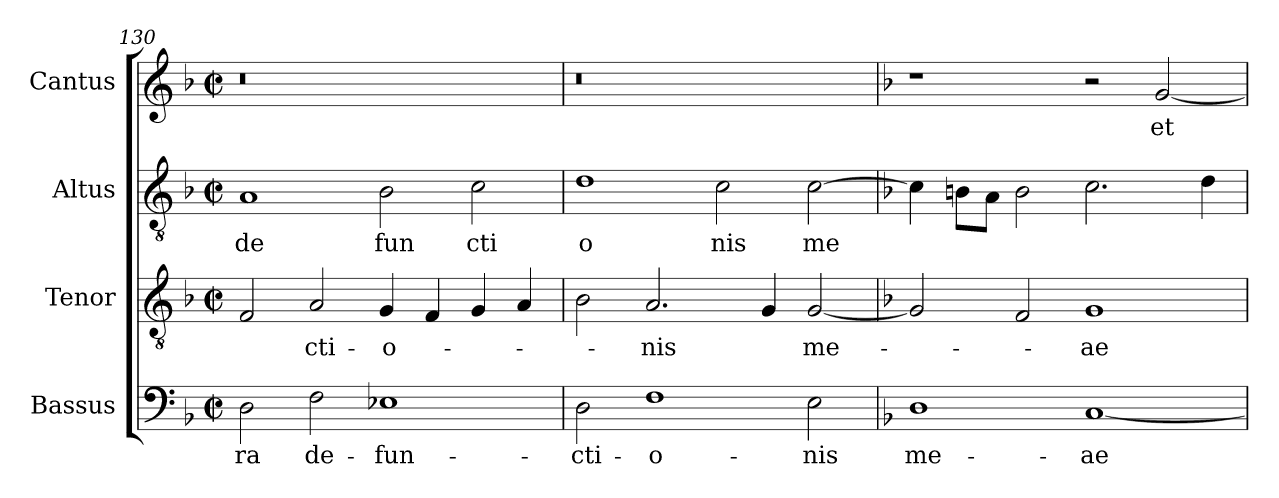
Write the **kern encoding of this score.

**kern	**text	**kern	**text	**kern	**text	**kern	**text
*part4	*part4	*part3	*part3	*part2	*part2	*part1	*part1
*staff4	*staff4	*staff3	*staff3	*staff2	*staff2	*staff1	*staff1
*I"Bassus	*	*I"Tenor	*	*I"Altus	*	*I"Cantus	*
!!LO:LB:g=z
*clefF4	*	*clefGv2	*	*clefGv2	*	*clefG2	*
*k[b-]	*	*k[b-]	*	*k[b-]	*	*k[b-]	*
*F:	*	*F:	*	*F:	*	*F:	*
*M2/2	*	*M2/2	*	*M2/2	*	*M2/2	*
*met(c|)	*	*met(c|)	*	*met(c|)	*	*met(c|)	*
=130	=130	=130	=130	=130	=130	=130	=130
!	!LO:LY:b:cj	!	!	!	!LO:LY:b:cj	!	!
2D\	ra	2F/	.	1A	de	0r	.
!	!LO:LY:b:cj	!	!LO:LY:b:cj	!	!	!	!
2F\	de-	2A/	cti-	.	.	.	.
!	!LO:LY:b:cj	!	!LO:LY:b:cj	!	!LO:LY:b:cj	!	!
1E-X	-fun-	4G/	-o-	2B-\	fun	.	.
.	.	4F/	.	.	.	.	.
!	!	!	!	!	!LO:LY:b:cj	!	!
.	.	4G/	.	2c\	cti	.	.
.	.	4A/	.	.	.	.	.
=131	=131	=131	=131	=131	=131	=131	=131
!	!LO:LY:b:cj	!	!	!	!LO:LY:b:cj	!	!
2D\	-cti-	2B-\	.	1d	o	0r	.
!	!LO:LY:b:cj	!	!LO:LY:b	!	!	!	!
1F	-o-	2.A/	-nis	.	.	.	.
!	!	!	!	!	!LO:LY:b:cj	!	!
.	.	.	.	2c\	nis	.	.
.	.	4G/	.	.	.	.	.
!	!LO:LY:b:cj	!	!LO:LY:b	!	!LO:LY:b	!	!
2E\	-nis	[<2G/	me-	[>2c\	me	.	.
=132	=132	=132	=132	=132	=132	=132	=132
*k[b-]	*	*	*	*	*	*	*
*F:	*	*	*	*	*	*	*
!	!LO:LY:b:cj	!	!	!	!	!	!
1D	me-	2G/]	.	4c\]	.	1r	.
.	.	.	.	8B\L	.	.	.
.	.	.	.	8A\J	.	.	.
.	.	2F/	.	2B\	.	.	.
!	!LO:LY:b:cj	!	!LO:LY:b:cj	!	!	!	!
[<1C	-ae	1G	-ae	2.c\	.	2r	.
!	!	!	!	!	!	!	!LO:LY:b:cj
.	.	.	.	.	.	[<2g/	et
.	.	.	.	4d\	.	.	.
=	=	=	=	=	=	=	=
*-	*-	*-	*-	*-	*-	*-	*-
